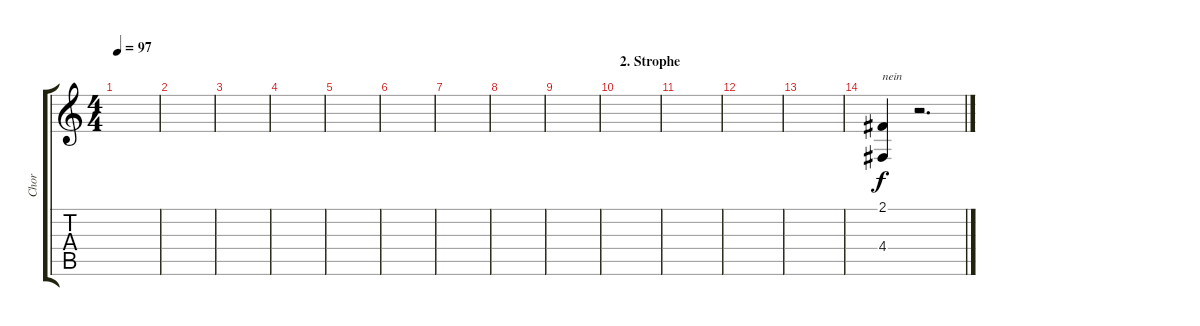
\track ("Chor" "Chor") {instrument pad4choir}
\staff {score tabs}
\tuning (E4 B3 G3 D3 A2 E2) {hide}
\ts (4 4)
\tempo 97
\clef g2
\ks c
|
|
|
|
|
|
|
|
|
\section ("" "2. Strophe")
|
|
|
|
(2.1 4.4).4{txt "nein"} r.2{d}
